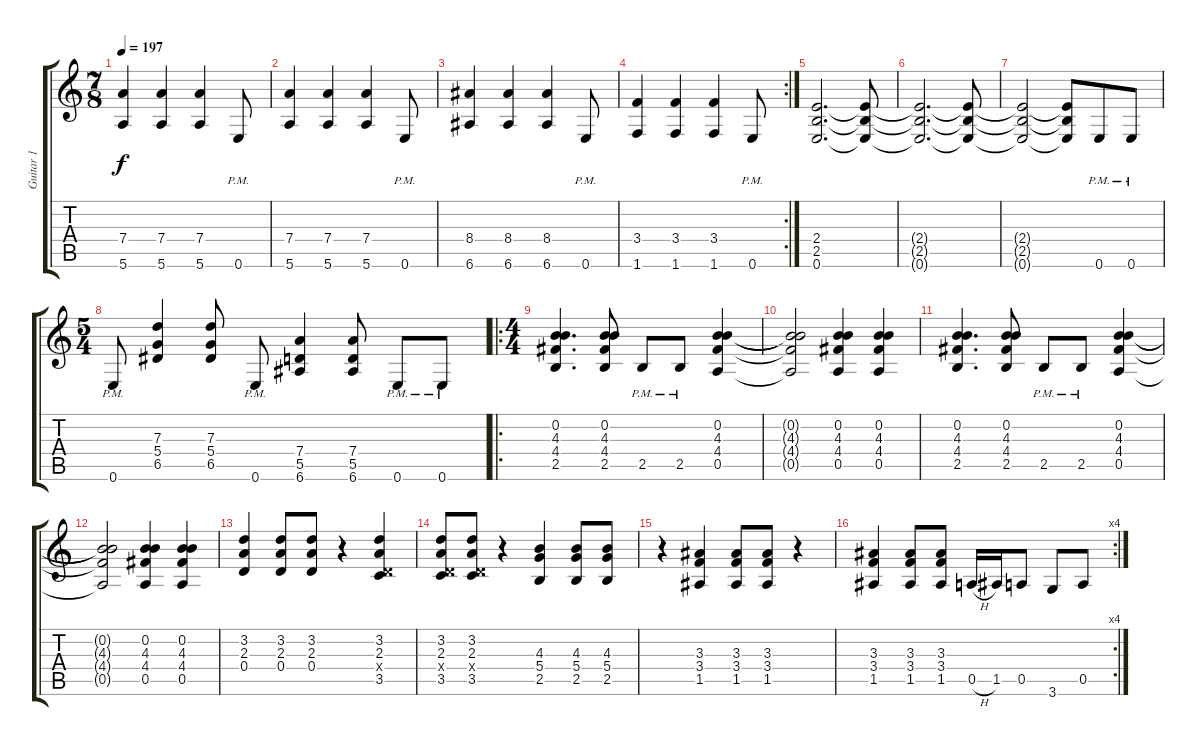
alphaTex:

\track ("Guitar 1" "Guitar 1") {instrument distortionguitar}
\staff {score tabs}
\tuning (E4 B3 G3 D3 A2 E2) {hide}
\ts (7 8)
\tempo 197
\clef g2
\ks c
(7.4 5.6).4{dy f} (7.4 5.6).4 (7.4 5.6).4 0.6{pm}.8 |
(7.4 5.6).4 (7.4 5.6).4 (7.4 5.6).4 0.6{pm}.8 |
(8.4 6.6).4 (8.4 6.6).4 (8.4 6.6).4 0.6{pm}.8 |
\rc 2
(3.4 1.6).4 (3.4 1.6).4 (3.4 1.6).4 0.6{pm}.8 |
(2.4 2.5 0.6).2{d} (2.4{t} 2.5{t} 0.6{t}).8 |
(2.4{t} 2.5{t} 0.6{t}).2{d} (2.4{t} 2.5{t} 0.6{t}).8 |
(2.4{t} 2.5{t} 0.6{t}).2 (2.4{t} 2.5{t} 0.6{t}).8 0.6{pm}.8 0.6{pm}.8 |
\ts (5 4)
0.6{pm}.8 (7.3 5.4 6.5).4 (7.3 5.4 6.5).8 0.6{pm}.8 (7.4 5.5 6.6).4 (7.4 5.5 6.6).8 0.6{pm}.8 0.6{pm}.8 |
\ro
\ts (4 4)
(0.2 4.3 4.4 2.5).4{d} (0.2 4.3 4.4 2.5).8 2.5{pm}.8 2.5{pm}.8 (0.2 4.3 4.4 0.5).4 |
(0.2{t} 4.3{t} 4.4{t} 0.5{t}).2 (0.2 4.3 4.4 0.5).4 (0.2 4.3 4.4 0.5).4 |
(0.2 4.3 4.4 2.5).4{d} (0.2 4.3 4.4 2.5).8 2.5{pm}.8 2.5{pm}.8 (0.2 4.3 4.4 0.5).4 |
(0.2{t} 4.3{t} 4.4{t} 0.5{t}).2 (0.2 4.3 4.4 0.5).4 (0.2 4.3 4.4 0.5).4 |
(3.2 2.3 0.4).4 (3.2 2.3 0.4).8 (3.2 2.3 0.4).8 r.4 (3.2 2.3 0.4{x} 3.5).4 |
(3.2 2.3 0.4{x} 3.5).8 (3.2 2.3 0.4{x} 3.5).8 r.4 (4.3 5.4 2.5).4 (4.3 5.4 2.5).8 (4.3 5.4 2.5).8 |
r.4 (3.3 3.4 1.5).4 (3.3 3.4 1.5).8 (3.3 3.4 1.5).8 r.4 |
\rc 4
(3.3 3.4 1.5).4 (3.3 3.4 1.5).8 (3.3 3.4 1.5).8 0.5{h}.16 1.5.16 0.5.8 3.6.8 0.5.8
